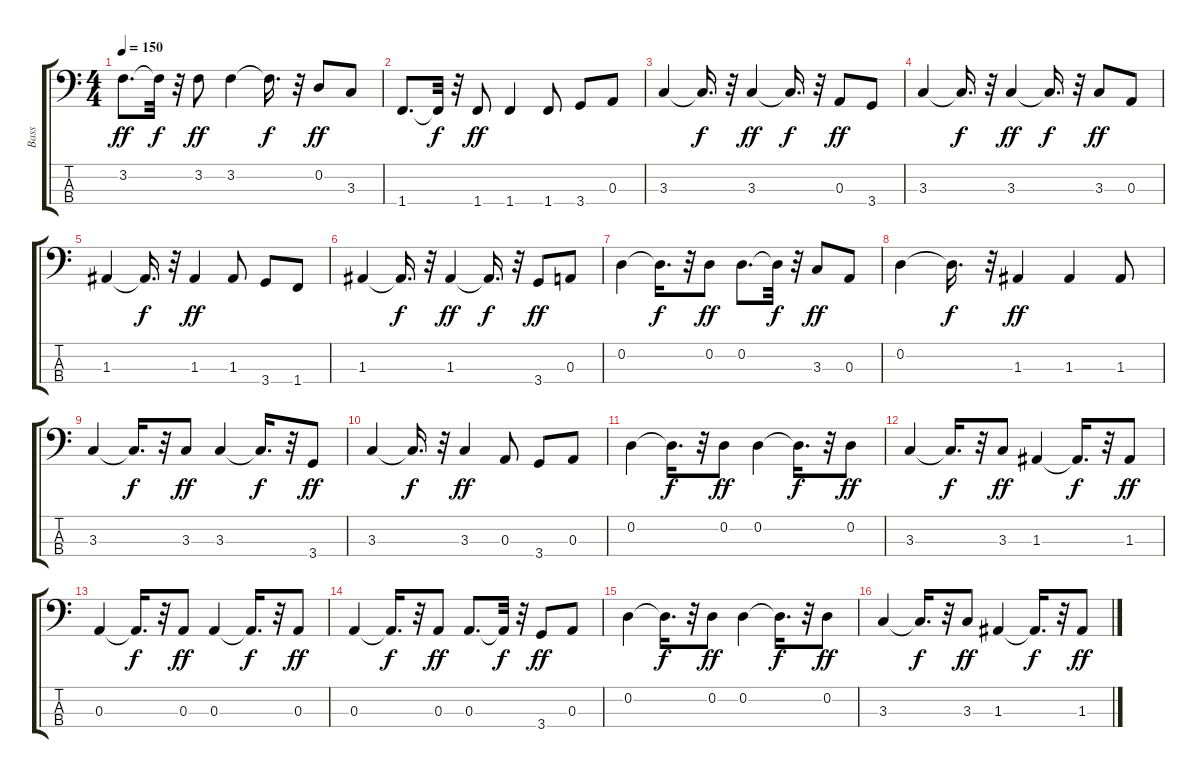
\track ("Bass" "Bass") {instrument electricbassfinger}
\staff {score tabs}
\tuning (G2 D2 A1 E1) {hide}
\ts (4 4)
\tempo 150
\clef f4
\ks c
3.2.8{d dy ff} 3.2{t}.32{dy f} r.32 3.2.8{dy ff} 3.2.4 3.2{t}.16{d dy f} r.32 0.2.8{dy ff} 3.3.8 |
1.4.8{d} 1.4{t}.32{dy f} r.32 1.4.8{dy ff} 1.4.4 1.4.8 3.4.8 0.3.8 |
3.3.4 3.3{t}.16{d dy f} r.32 3.3.4{dy ff} 3.3{t}.16{d dy f} r.32 0.3.8{dy ff} 3.4.8 |
3.3.4 3.3{t}.16{d dy f} r.32 3.3.4{dy ff} 3.3{t}.16{d dy f} r.32 3.3.8{dy ff} 0.3.8 |
1.3.4 1.3{t}.16{d dy f} r.32 1.3.4{dy ff} 1.3.8 3.4.8 1.4.8 |
1.3.4 1.3{t}.16{d dy f} r.32 1.3.4{dy ff} 1.3{t}.16{d dy f} r.32 3.4.8{dy ff} 0.3.8 |
0.2.4 0.2{t}.16{d dy f} r.32 0.2.8{dy ff} 0.2.8{d} 0.2{t}.32{dy f} r.32 3.3.8{dy ff} 0.3.8 |
0.2.4 0.2{t}.16{d dy f} r.32 1.3.4{dy ff} 1.3.4 1.3.8 |
3.3.4 3.3{t}.16{d dy f} r.32 3.3.8{dy ff} 3.3.4 3.3{t}.16{d dy f} r.32 3.4.8{dy ff} |
3.3.4 3.3{t}.16{d dy f} r.32 3.3.4{dy ff} 0.3.8 3.4.8 0.3.8 |
0.2.4 0.2{t}.16{d dy f} r.32 0.2.8{dy ff} 0.2.4 0.2{t}.16{d dy f} r.32 0.2.8{dy ff} |
3.3.4 3.3{t}.16{d dy f} r.32 3.3.8{dy ff} 1.3.4 1.3{t}.16{d dy f} r.32 1.3.8{dy ff} |
0.3.4 0.3{t}.16{d dy f} r.32 0.3.8{dy ff} 0.3.4 0.3{t}.16{d dy f} r.32 0.3.8{dy ff} |
0.3.4 0.3{t}.16{d dy f} r.32 0.3.8{dy ff} 0.3.8{d} 0.3{t}.32{dy f} r.32 3.4.8{dy ff} 0.3.8 |
0.2.4 0.2{t}.16{d dy f} r.32 0.2.8{dy ff} 0.2.4 0.2{t}.16{d dy f} r.32 0.2.8{dy ff} |
3.3.4 3.3{t}.16{d dy f} r.32 3.3.8{dy ff} 1.3.4 1.3{t}.16{d dy f} r.32 1.3.8{dy ff}
